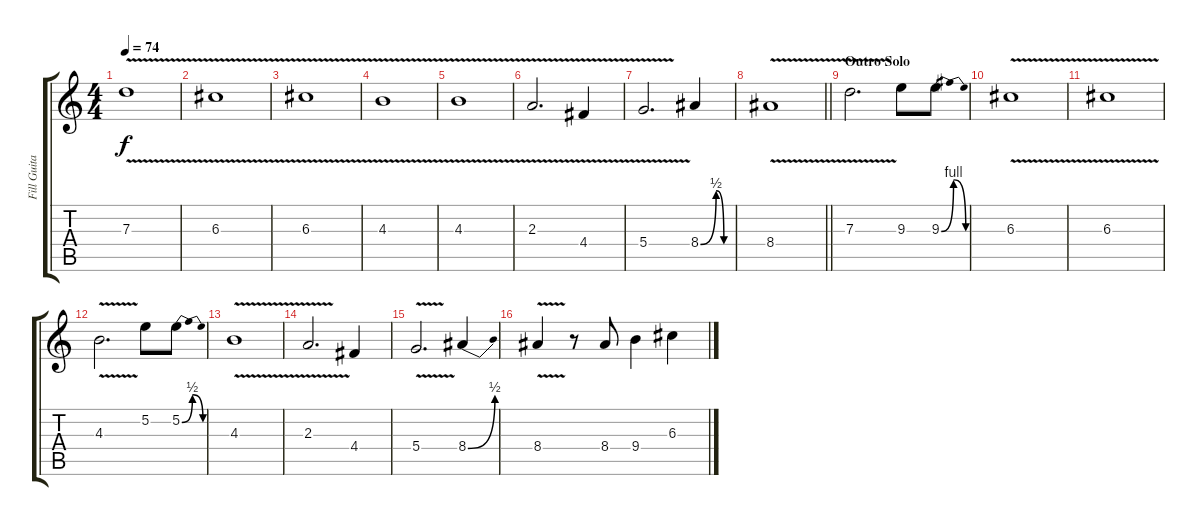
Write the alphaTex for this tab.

\track ("Fill Guitar #1" "Fill Guita") {instrument distortionguitar}
\staff {score tabs}
\tuning (E4 B3 G3 D3 A2 E2) {hide}
\ts (4 4)
\tempo 74
\clef g2
\ks c
7.3{v}.1{dy f} |
6.3{v}.1 |
6.3{v}.1 |
4.3{v}.1 |
4.3{v}.1 |
2.3{v}.2{d} 4.4{v}.4 |
5.4{v}.2{d} 8.4{be (custom 0 0 30 2 45 0 60 0)}.4 |
\barLineRight lightlight
8.4{v}.1 |
\section ("" "Outro Solo")
7.3{v}.2{d} 9.3.8 9.3{be (bendrelease 0 0 30 4 30 4 60 0)}.8 |
6.3{v}.1 |
6.3{v}.1 |
4.3{v}.2{d} 5.2.8 5.2{be (bendrelease 0 0 30 2 30 2 60 0)}.8 |
4.3{v}.1 |
2.3{v}.2{d} 4.4.4 |
5.4{v}.2{d} 8.4{be (bend 0 0 60 2)}.4 |
8.4{v}.4 r.8 8.4.8 9.4.4 6.3.4
